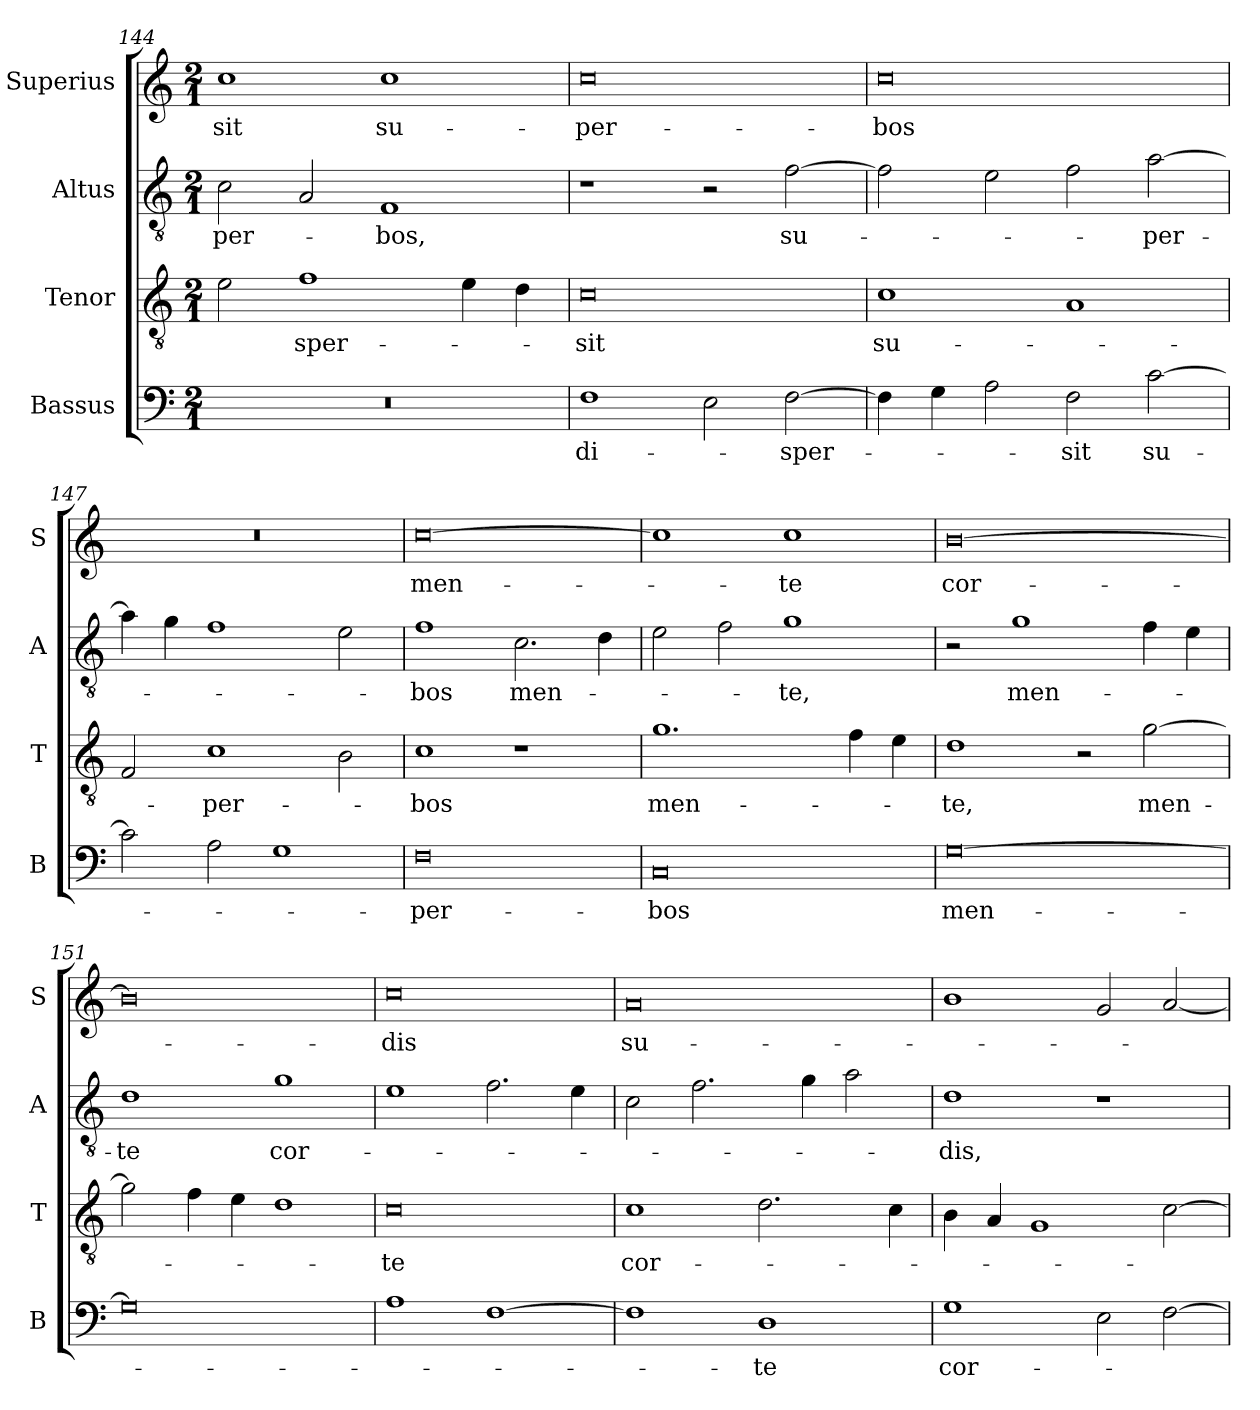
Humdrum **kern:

**kern	**text	**kern	**text	**kern	**text	**kern	**text
*part4	*part4	*part3	*part3	*part2	*part2	*part1	*part1
*staff4	*staff4	*staff3	*staff3	*staff2	*staff2	*staff1	*staff1
*I"Bassus	*	*I"Tenor	*	*I"Altus	*	*I"Superius	*
*I'B	*	*I'T	*	*I'A	*	*I'S	*
*clefF4	*	*clefGv2	*	*clefGv2	*	*clefG2	*
*k[]	*	*k[]	*	*k[]	*	*k[]	*
*M2/1	*	*M2/1	*	*M2/1	*	*M2/1	*
=144	=144	=144	=144	=144	=144	=144	=144
!	!	!	!	!	!LO:LY:i	!	!
0r	.	2e	.	2c	-per-	1cc	-sit
.	.	1f	-sper-	2A	.	.	.
!	!	!	!	!	!LO:LY:i	!	!
.	.	.	.	1F	-bos,	1cc	su-
.	.	4e	.	.	.	.	.
.	.	4d	.	.	.	.	.
=145	=145	=145	=145	=145	=145	=145	=145
1F	di-	0c	-sit	1r	.	0cc	-per-
2E	.	.	.	2r	.	.	.
[2F	-sper-	.	.	[2f	su-	.	.
=146	=146	=146	=146	=146	=146	=146	=146
4F]	.	1c	su-	2f]	.	0cc	-bos
4G	.	.	.	.	.	.	.
2A	.	.	.	2e	.	.	.
2F	-sit	1A	.	2f	.	.	.
[2c	su-	.	.	[2a	-per-	.	.
=147	=147	=147	=147	=147	=147	=147	=147
2c]	.	2F	.	4a]	.	0r	.
.	.	.	.	4g	.	.	.
2A	.	1c	-per-	1f	.	.	.
1G	.	.	.	.	.	.	.
.	.	2B	.	2e	.	.	.
=148	=148	=148	=148	=148	=148	=148	=148
0F	-per-	1c	-bos	1f	-bos	[0cc	men-
.	.	1r	.	2.c	men-	.	.
.	.	.	.	4d	.	.	.
=149	=149	=149	=149	=149	=149	=149	=149
!	!	!	!LO:LY:i	!	!	!	!
0C	-bos	1.g	men-	2e	.	1cc]	.
.	.	.	.	2f	.	.	.
.	.	.	.	1g	-te,	1cc	-te
.	.	4f	.	.	.	.	.
.	.	4e	.	.	.	.	.
=150	=150	=150	=150	=150	=150	=150	=150
!	!	!	!LO:LY:i	!	!	!	!
[0G	men-	1d	-te,	2r	.	[0b	cor-
!	!	!	!	!	!LO:LY:i	!	!
.	.	.	.	1g	men-	.	.
.	.	2r	.	.	.	.	.
.	.	[2g	men-	4f	.	.	.
.	.	.	.	4e	.	.	.
=151	=151	=151	=151	=151	=151	=151	=151
!	!	!	!	!	!LO:LY:i	!	!
0G]	.	2g]	.	1d	-te	0b]	.
.	.	4f	.	.	.	.	.
.	.	4e	.	.	.	.	.
.	.	1d	.	1g	cor-	.	.
=152	=152	=152	=152	=152	=152	=152	=152
1A	.	0c	-te	1e	.	0cc	-dis
[1F	.	.	.	2.f	.	.	.
.	.	.	.	4e	.	.	.
=153	=153	=153	=153	=153	=153	=153	=153
1F]	.	1c	cor-	2c	.	0a	su-
.	.	.	.	2.f	.	.	.
1D	-te	2.d	.	.	.	.	.
.	.	.	.	4g	.	.	.
.	.	.	.	2a	.	.	.
.	.	4c	.	.	.	.	.
=154	=154	=154	=154	=154	=154	=154	=154
1G	cor-	4B	.	1d	-dis,	1b	.
.	.	4A	.	.	.	.	.
.	.	1G	.	.	.	.	.
2E	.	.	.	1r	.	2g	.
[2F	.	[2c	.	.	.	[2a	.
=	=	=	=	=	=	=	=
*-	*-	*-	*-	*-	*-	*-	*-
